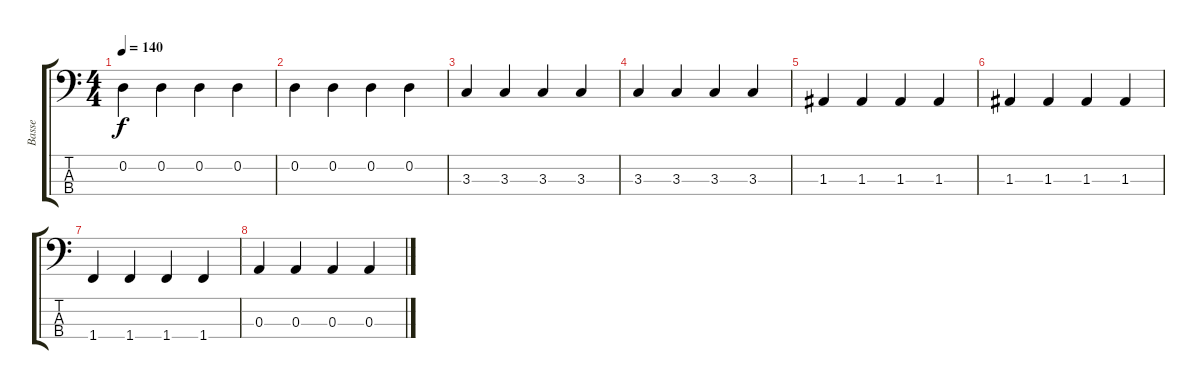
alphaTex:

\track ("Basse" "Basse") {instrument slapbass2}
\staff {score tabs}
\tuning (G2 D2 A1 E1) {hide}
\ts (4 4)
\tempo 140
\clef f4
\ks c
0.2.4{dy f} 0.2.4 0.2.4 0.2.4 |
0.2.4 0.2.4 0.2.4 0.2.4 |
3.3.4 3.3.4 3.3.4 3.3.4 |
3.3.4 3.3.4 3.3.4 3.3.4 |
1.3.4 1.3.4 1.3.4 1.3.4 |
1.3.4 1.3.4 1.3.4 1.3.4 |
1.4.4 1.4.4 1.4.4 1.4.4 |
0.3.4 0.3.4 0.3.4 0.3.4
